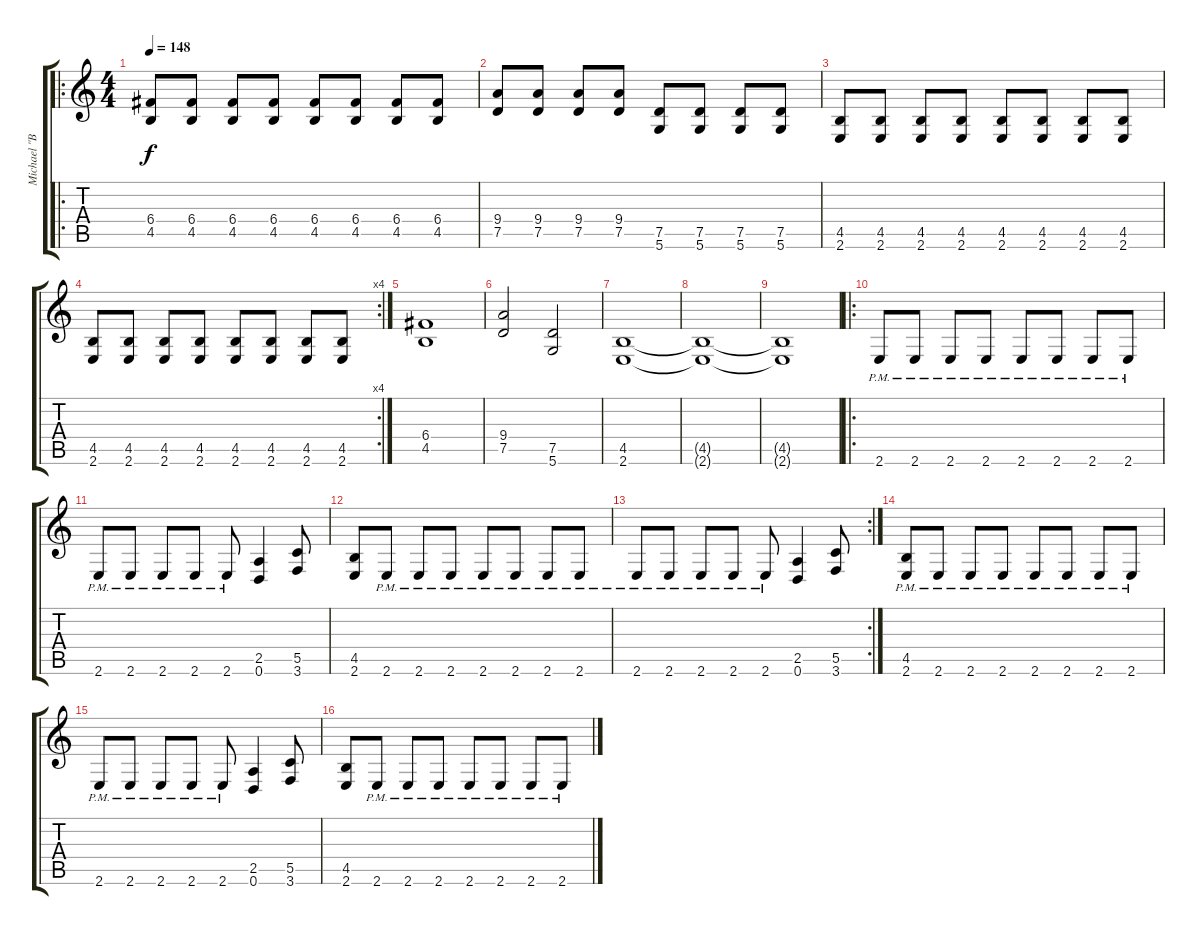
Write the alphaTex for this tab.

\track ("Michael \"Bursche\" Lenz" "Michael \"B") {instrument overdrivenguitar}
\staff {score tabs}
\tuning (D4 A3 F3 C3 G2 D2) {hide}
\ro
\ts (4 4)
\tempo 148
\clef g2
\ks c
(6.4 4.5).8{dy f} (6.4 4.5).8 (6.4 4.5).8 (6.4 4.5).8 (6.4 4.5).8 (6.4 4.5).8 (6.4 4.5).8 (6.4 4.5).8 |
(9.4 7.5).8 (9.4 7.5).8 (9.4 7.5).8 (9.4 7.5).8 (7.5 5.6).8 (7.5 5.6).8 (7.5 5.6).8 (7.5 5.6).8 |
(4.5 2.6).8 (4.5 2.6).8 (4.5 2.6).8 (4.5 2.6).8 (4.5 2.6).8 (4.5 2.6).8 (4.5 2.6).8 (4.5 2.6).8 |
\rc 4
(4.5 2.6).8 (4.5 2.6).8 (4.5 2.6).8 (4.5 2.6).8 (4.5 2.6).8 (4.5 2.6).8 (4.5 2.6).8 (4.5 2.6).8 |
(6.4 4.5).1 |
(9.4 7.5).2 (7.5 5.6).2 |
(4.5 2.6).1 |
(4.5{t} 2.6{t}).1 |
(4.5{t} 2.6{t}).1 |
\ro
2.6{pm}.8 2.6{pm}.8 2.6{pm}.8 2.6{pm}.8 2.6{pm}.8 2.6{pm}.8 2.6{pm}.8 2.6{pm}.8 |
2.6{pm}.8 2.6{pm}.8 2.6{pm}.8 2.6{pm}.8 2.6{pm}.8 (2.5 0.6).4 (5.5 3.6).8 |
(4.5 2.6).8 2.6{pm}.8 2.6{pm}.8 2.6{pm}.8 2.6{pm}.8 2.6{pm}.8 2.6{pm}.8 2.6{pm}.8 |
\rc 2
2.6{pm}.8 2.6{pm}.8 2.6{pm}.8 2.6{pm}.8 2.6{pm}.8 (2.5 0.6).4 (5.5 3.6).8 |
(4.5{pm} 2.6{pm}).8 2.6{pm}.8 2.6{pm}.8 2.6{pm}.8 2.6{pm}.8 2.6{pm}.8 2.6{pm}.8 2.6{pm}.8 |
2.6{pm}.8 2.6{pm}.8 2.6{pm}.8 2.6{pm}.8 2.6{pm}.8 (2.5 0.6).4 (5.5 3.6).8 |
(4.5 2.6).8 2.6{pm}.8 2.6{pm}.8 2.6{pm}.8 2.6{pm}.8 2.6{pm}.8 2.6{pm}.8 2.6{pm}.8
